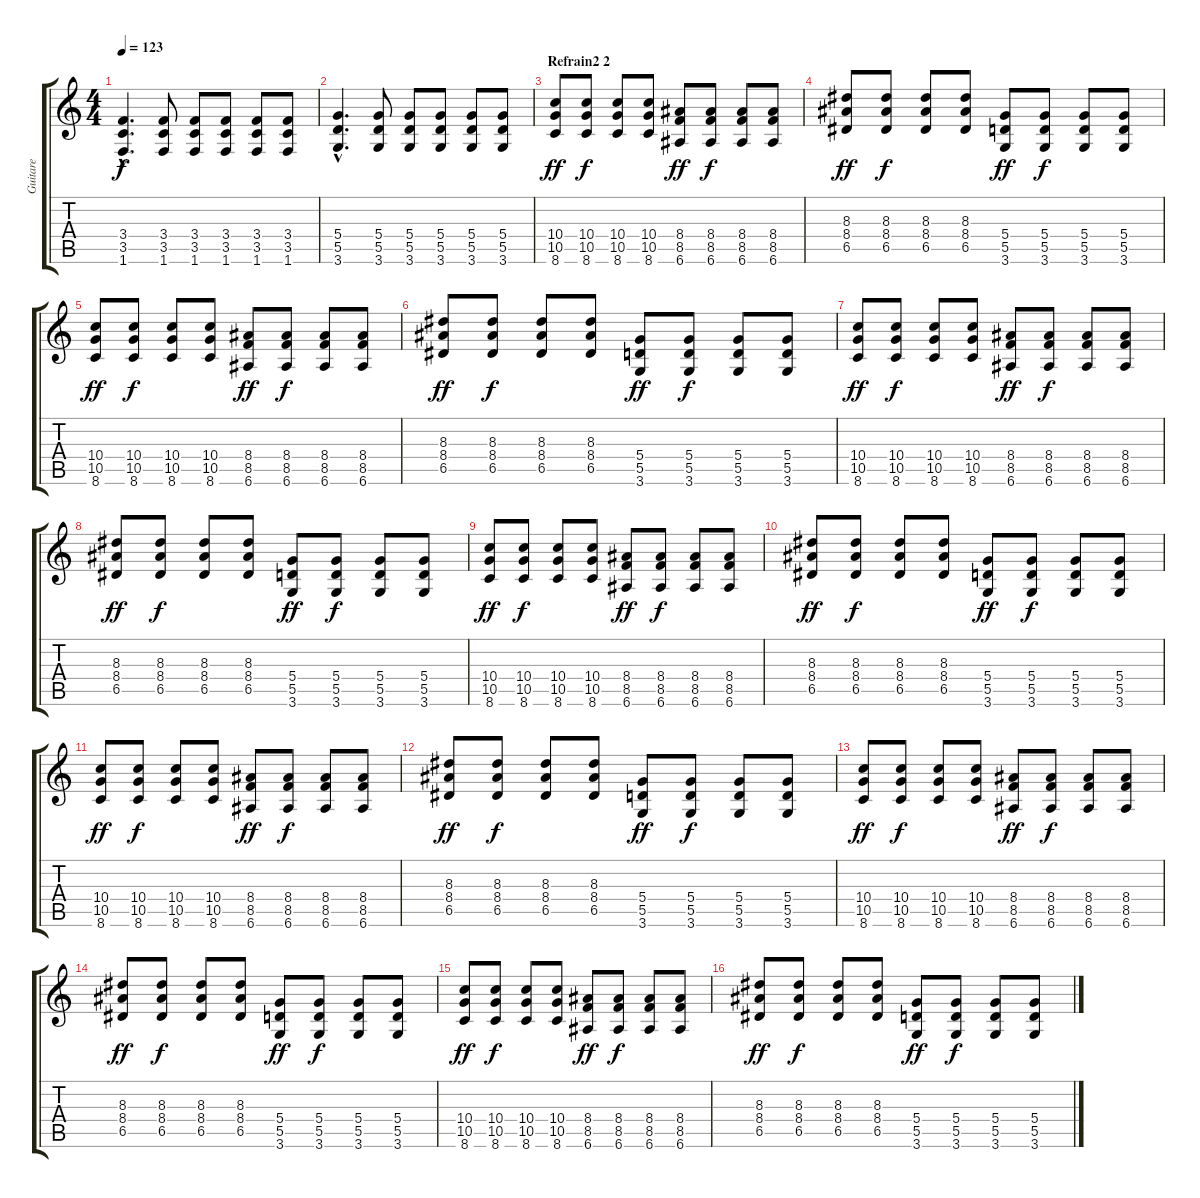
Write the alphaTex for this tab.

\track ("Guitare" "Guitare") {instrument electricguitarclean}
\staff {score tabs}
\tuning (E4 B3 G3 D3 A2 E2) {hide}
\ts (4 4)
\tempo 123
\clef g2
\ks c
(3.4{hac} 3.5{hac} 1.6{hac}).4{d dy f} (3.4 3.5 1.6).8 (3.4 3.5 1.6).8 (3.4 3.5 1.6).8 (3.4 3.5 1.6).8 (3.4 3.5 1.6).8 |
(5.4{hac} 5.5{hac} 3.6{hac}).4{d} (5.4 5.5 3.6).8 (5.4 5.5 3.6).8 (5.4 5.5 3.6).8 (5.4 5.5 3.6).8 (5.4 5.5 3.6).8 |
\section ("" "Refrain2 2")
(10.4 10.5 8.6).8{dy ff} (10.4 10.5 8.6).8{dy f} (10.4 10.5 8.6).8 (10.4 10.5 8.6).8 (8.4 8.5 6.6).8{dy ff} (8.4 8.5 6.6).8{dy f} (8.4 8.5 6.6).8 (8.4 8.5 6.6).8 |
(8.3 8.4 6.5).8{dy ff} (8.3 8.4 6.5).8{dy f} (8.3 8.4 6.5).8 (8.3 8.4 6.5).8 (5.4 5.5 3.6).8{dy ff} (5.4 5.5 3.6).8{dy f} (5.4 5.5 3.6).8 (5.4 5.5 3.6).8 |
(10.4 10.5 8.6).8{dy ff} (10.4 10.5 8.6).8{dy f} (10.4 10.5 8.6).8 (10.4 10.5 8.6).8 (8.4 8.5 6.6).8{dy ff} (8.4 8.5 6.6).8{dy f} (8.4 8.5 6.6).8 (8.4 8.5 6.6).8 |
(8.3 8.4 6.5).8{dy ff} (8.3 8.4 6.5).8{dy f} (8.3 8.4 6.5).8 (8.3 8.4 6.5).8 (5.4 5.5 3.6).8{dy ff} (5.4 5.5 3.6).8{dy f} (5.4 5.5 3.6).8 (5.4 5.5 3.6).8 |
(10.4 10.5 8.6).8{dy ff} (10.4 10.5 8.6).8{dy f} (10.4 10.5 8.6).8 (10.4 10.5 8.6).8 (8.4 8.5 6.6).8{dy ff} (8.4 8.5 6.6).8{dy f} (8.4 8.5 6.6).8 (8.4 8.5 6.6).8 |
(8.3 8.4 6.5).8{dy ff} (8.3 8.4 6.5).8{dy f} (8.3 8.4 6.5).8 (8.3 8.4 6.5).8 (5.4 5.5 3.6).8{dy ff} (5.4 5.5 3.6).8{dy f} (5.4 5.5 3.6).8 (5.4 5.5 3.6).8 |
(10.4 10.5 8.6).8{dy ff} (10.4 10.5 8.6).8{dy f} (10.4 10.5 8.6).8 (10.4 10.5 8.6).8 (8.4 8.5 6.6).8{dy ff} (8.4 8.5 6.6).8{dy f} (8.4 8.5 6.6).8 (8.4 8.5 6.6).8 |
(8.3 8.4 6.5).8{dy ff} (8.3 8.4 6.5).8{dy f} (8.3 8.4 6.5).8 (8.3 8.4 6.5).8 (5.4 5.5 3.6).8{dy ff} (5.4 5.5 3.6).8{dy f} (5.4 5.5 3.6).8 (5.4 5.5 3.6).8 |
(10.4 10.5 8.6).8{dy ff} (10.4 10.5 8.6).8{dy f} (10.4 10.5 8.6).8 (10.4 10.5 8.6).8 (8.4 8.5 6.6).8{dy ff} (8.4 8.5 6.6).8{dy f} (8.4 8.5 6.6).8 (8.4 8.5 6.6).8 |
(8.3 8.4 6.5).8{dy ff} (8.3 8.4 6.5).8{dy f} (8.3 8.4 6.5).8 (8.3 8.4 6.5).8 (5.4 5.5 3.6).8{dy ff} (5.4 5.5 3.6).8{dy f} (5.4 5.5 3.6).8 (5.4 5.5 3.6).8 |
(10.4 10.5 8.6).8{dy ff} (10.4 10.5 8.6).8{dy f} (10.4 10.5 8.6).8 (10.4 10.5 8.6).8 (8.4 8.5 6.6).8{dy ff} (8.4 8.5 6.6).8{dy f} (8.4 8.5 6.6).8 (8.4 8.5 6.6).8 |
(8.3 8.4 6.5).8{dy ff} (8.3 8.4 6.5).8{dy f} (8.3 8.4 6.5).8 (8.3 8.4 6.5).8 (5.4 5.5 3.6).8{dy ff} (5.4 5.5 3.6).8{dy f} (5.4 5.5 3.6).8 (5.4 5.5 3.6).8 |
(10.4 10.5 8.6).8{dy ff} (10.4 10.5 8.6).8{dy f} (10.4 10.5 8.6).8 (10.4 10.5 8.6).8 (8.4 8.5 6.6).8{dy ff} (8.4 8.5 6.6).8{dy f} (8.4 8.5 6.6).8 (8.4 8.5 6.6).8 |
(8.3 8.4 6.5).8{dy ff} (8.3 8.4 6.5).8{dy f} (8.3 8.4 6.5).8 (8.3 8.4 6.5).8 (5.4 5.5 3.6).8{dy ff} (5.4 5.5 3.6).8{dy f} (5.4 5.5 3.6).8 (5.4 5.5 3.6).8
